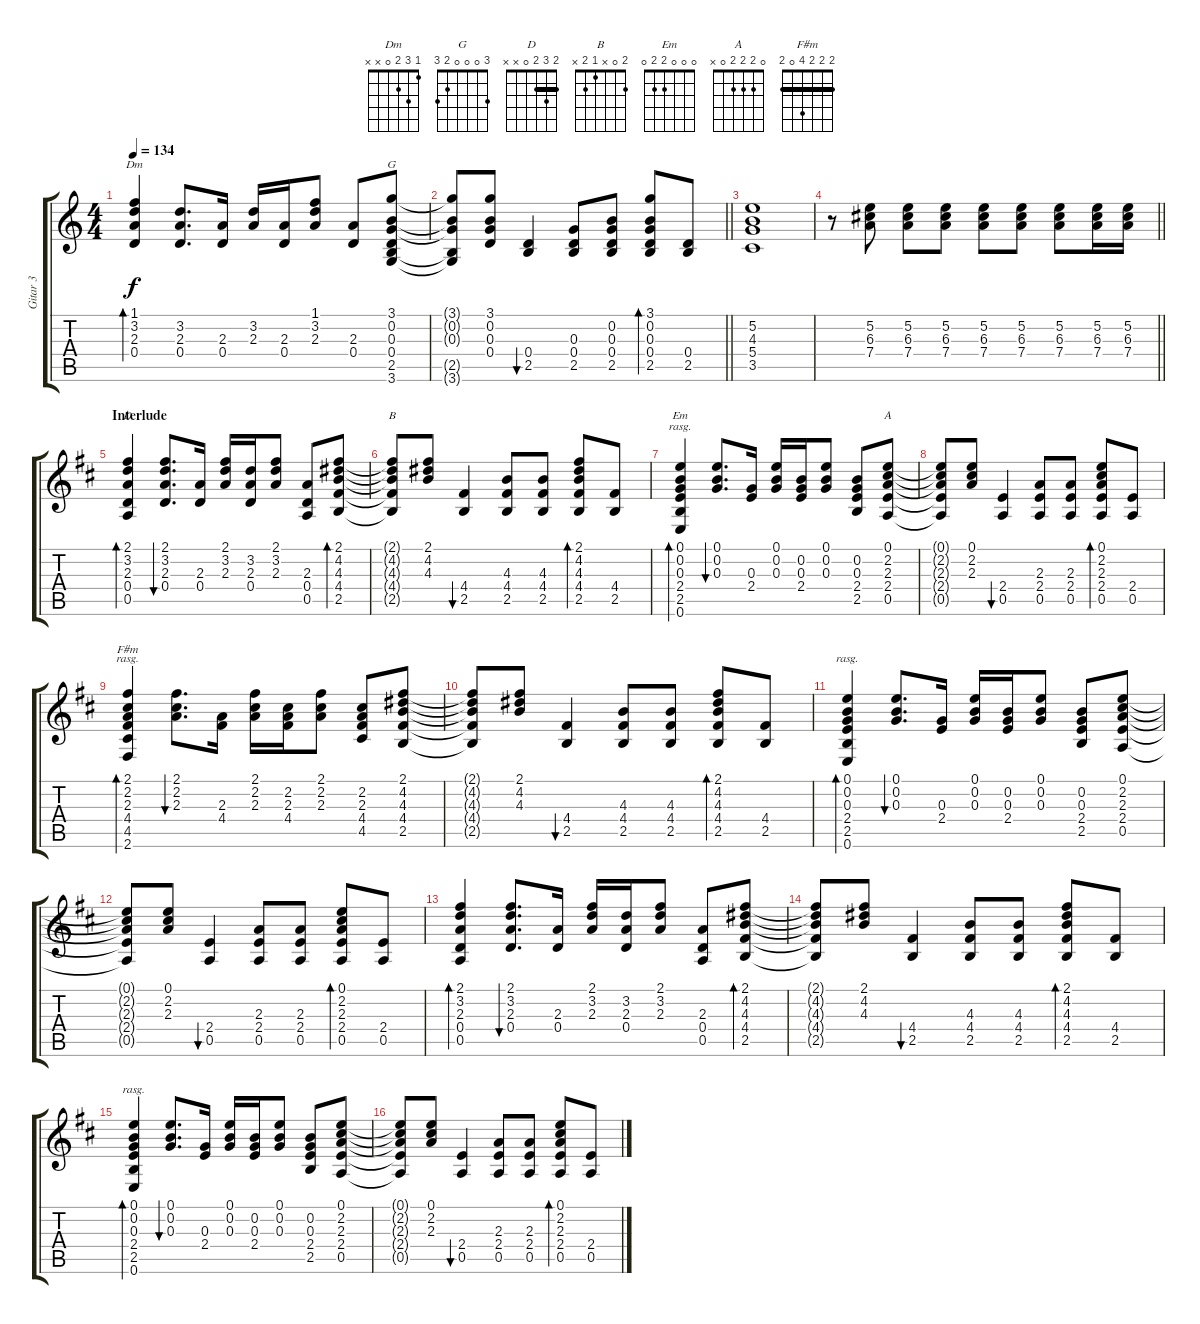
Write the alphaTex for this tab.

\track ("Gitar 3" "Gitar 3") {instrument electricguitarmuted}
\staff {score tabs}
\tuning (E4 B3 G3 D3 A2 E2) {hide}
\chord ("Dm" 1 3 2 0 x x)
\chord ("G" 3 0 0 0 2 3)
\chord ("D" 2 3 2 0 x x) {barre 2}
\chord ("B" 2 0 x 1 2 x)
\chord ("Em" 0 0 0 2 2 0)
\chord ("A" 0 2 2 2 0 x)
\chord ("F#m" 2 2 2 4 0 2) {barre 2}
\ts (4 4)
\tempo 134
\clef g2
\ks c
(1.1 3.2 2.3 0.4).4{bd 120 ch "Dm" dy f} (3.2 2.3 0.4).8{d} (2.3 0.4).16 (3.2 2.3).16 (2.3 0.4).16 (1.1 3.2 2.3).8 (2.3 0.4).8 (3.1 0.2 0.3 0.4 2.5 3.6).8{ch "G"} |
\barLineRight lightlight
(3.1{t} 0.2{t} 0.3{t} 2.5{t} 3.6{t}).8 (3.1 0.2 0.3 0.4).8 (0.4 2.5).4{bu 120} (0.3 0.4 2.5).8 (0.2 0.3 0.4 2.5).8 (3.1 0.2 0.3 0.4 2.5).8{bd 120} (0.4 2.5).8 |
(5.2 4.3 5.4 3.5).1 |
\barLineRight lightlight
r.8 (5.2 6.3 7.4).8 (5.2 6.3 7.4).8 (5.2 6.3 7.4).8 (5.2 6.3 7.4).8 (5.2 6.3 7.4).8 (5.2 6.3 7.4).8 (5.2 6.3 7.4).16 (5.2 6.3 7.4).16 |
\section ("" "Interlude")
\ks d
(2.1 3.2 2.3 0.4 0.5).4{bd 120 ch "D"} (2.1 3.2 2.3 0.4).8{d bu 120} (2.3 0.4).16 (2.1 3.2 2.3).16 (3.2 2.3 0.4).16 (2.1 3.2 2.3).8 (2.3 0.4 0.5).8 (2.1 4.2 4.3 4.4 2.5).8{bd 120} |
(2.1{t} 4.2{t} 4.3{t} 4.4{t} 2.5{t}).8{ch "B"} (2.1 4.2 4.3).8 (4.4 2.5).4{bu 120} (4.3 4.4 2.5).8 (4.3 4.4 2.5).8 (2.1 4.2 4.3 4.4 2.5).8{bd 120} (4.4 2.5).8 |
(0.1 0.2 0.3 2.4 2.5 0.6).4{bd 120 ch "Em" rasg ii} (0.1 0.2 0.3).8{d bu 120} (0.3 2.4).16 (0.1 0.2 0.3).16 (0.2 0.3 2.4).16 (0.1 0.2 0.3).8 (0.2 0.3 2.4 2.5).8 (0.1 2.2 2.3 2.4 0.5).8{ch "A"} |
(0.1{t} 2.2{t} 2.3{t} 2.4{t} 0.5{t}).8 (0.1 2.2 2.3).8 (2.4 0.5).4{bu 120} (2.3 2.4 0.5).8 (2.3 2.4 0.5).8 (0.1 2.2 2.3 2.4 0.5).8{bd 120} (2.4 0.5).8 |
(2.1 2.2 2.3 4.4 4.5 2.6).4{bd 120 ch "F#m" rasg ii} (2.1 2.2 2.3).8{d bu 120} (2.3 4.4).16 (2.1 2.2 2.3).16 (2.2 2.3 4.4).16 (2.1 2.2 2.3).8 (2.2 2.3 4.4 4.5).8 (2.1 4.2 4.3 4.4 2.5).8 |
(2.1{t} 4.2{t} 4.3{t} 4.4{t} 2.5{t}).8 (2.1 4.2 4.3).8 (4.4 2.5).4{bu 120} (4.3 4.4 2.5).8 (4.3 4.4 2.5).8 (2.1 4.2 4.3 4.4 2.5).8{bd 120} (4.4 2.5).8 |
(0.1 0.2 0.3 2.4 2.5 0.6).4{bd 120 rasg ii} (0.1 0.2 0.3).8{d bu 120} (0.3 2.4).16 (0.1 0.2 0.3).16 (0.2 0.3 2.4).16 (0.1 0.2 0.3).8 (0.2 0.3 2.4 2.5).8 (0.1 2.2 2.3 2.4 0.5).8 |
(0.1{t} 2.2{t} 2.3{t} 2.4{t} 0.5{t}).8 (0.1 2.2 2.3).8 (2.4 0.5).4{bu 120} (2.3 2.4 0.5).8 (2.3 2.4 0.5).8 (0.1 2.2 2.3 2.4 0.5).8{bd 120} (2.4 0.5).8 |
(2.1 3.2 2.3 0.4 0.5).4{bd 120} (2.1 3.2 2.3 0.4).8{d bu 120} (2.3 0.4).16 (2.1 3.2 2.3).16 (3.2 2.3 0.4).16 (2.1 3.2 2.3).8 (2.3 0.4 0.5).8 (2.1 4.2 4.3 4.4 2.5).8{bd 120} |
(2.1{t} 4.2{t} 4.3{t} 4.4{t} 2.5{t}).8 (2.1 4.2 4.3).8 (4.4 2.5).4{bu 120} (4.3 4.4 2.5).8 (4.3 4.4 2.5).8 (2.1 4.2 4.3 4.4 2.5).8{bd 120} (4.4 2.5).8 |
(0.1 0.2 0.3 2.4 2.5 0.6).4{bd 120 rasg ii} (0.1 0.2 0.3).8{d bu 120} (0.3 2.4).16 (0.1 0.2 0.3).16 (0.2 0.3 2.4).16 (0.1 0.2 0.3).8 (0.2 0.3 2.4 2.5).8 (0.1 2.2 2.3 2.4 0.5).8 |
(0.1{t} 2.2{t} 2.3{t} 2.4{t} 0.5{t}).8 (0.1 2.2 2.3).8 (2.4 0.5).4{bu 120} (2.3 2.4 0.5).8 (2.3 2.4 0.5).8 (0.1 2.2 2.3 2.4 0.5).8{bd 120} (2.4 0.5).8
